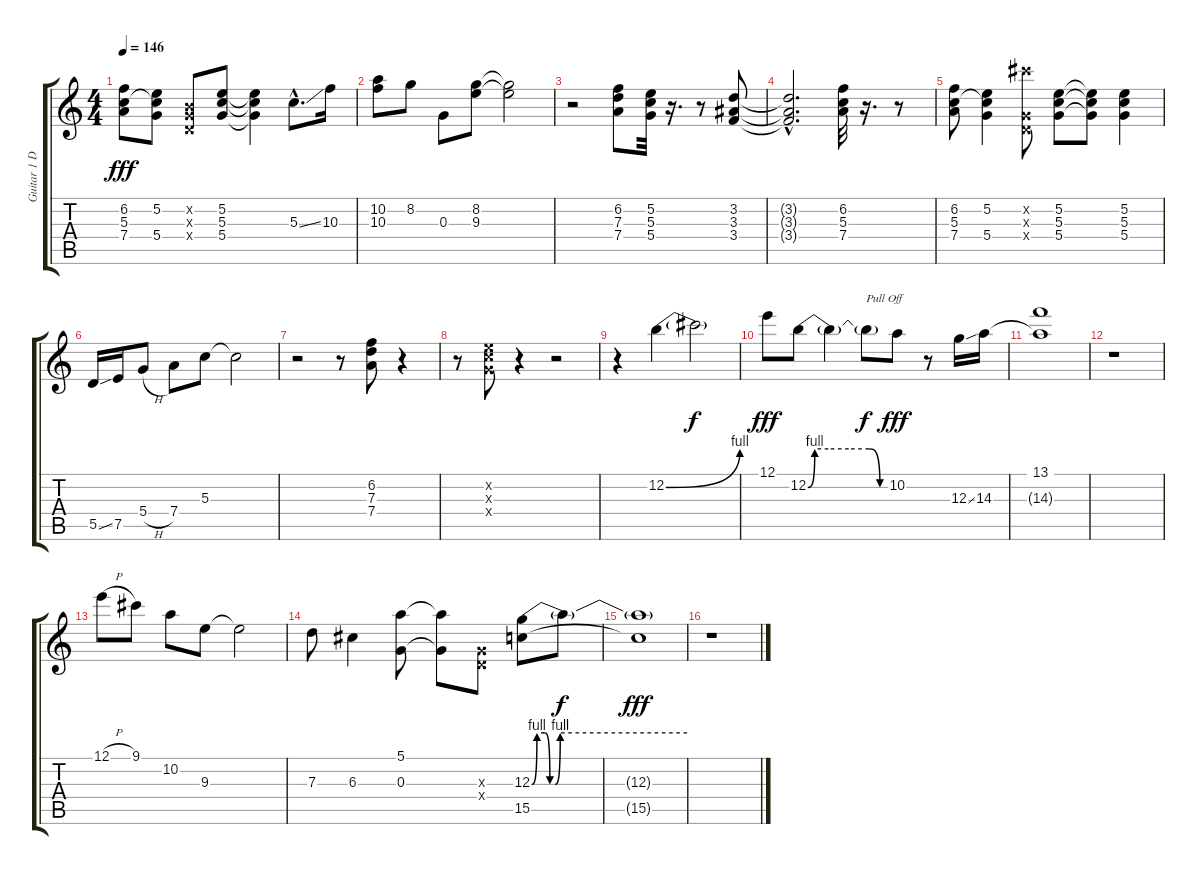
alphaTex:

\track ("Guitar 1 Doubled" "Guitar 1 D") {instrument electricguitarjazz}
\staff {score tabs}
\tuning (E4 B3 G3 D3 A2 E2) {hide}
\ts (4 4)
\tempo 146
\clef g2
\ks c
(6.2 5.3 7.4).8{dy fff} (5.2 5.3{t} 5.4).8 (0.2{x} 0.3{x} 0.4{x}).8 (5.2 5.3 5.4).8 (5.2{t} 5.3{t} 5.4{t}).4 5.3{ss hac}.8{d} 10.3.16 |
(10.2 10.3).8 8.2.8 0.3.8 (8.2 9.3).8 (8.2{t} 9.3{t}).2 |
r.2 (6.2 7.3 7.4).8 (5.2 5.3 5.4).32 r.16{d} r.8 (3.2 3.3 3.4).8 |
(3.2{hac t} 3.3{hac t} 3.4{hac t}).2{d} (6.2 5.3 7.4).32 r.16{d} r.8 |
(6.2 5.3 7.4).8 (5.2 5.3{t} 5.4).4 (14.2{x} 0.3{x} 0.4{x}).8 (5.2 5.3 5.4).8 (5.2{t} 5.3{t} 5.4{t}).8 (5.2 5.3 5.4).4 |
5.5{ss}.16 7.5.16 5.4{h}.8 7.4.8 5.3.8 5.3{t}.2 |
r.2 r.8 (6.2 7.3 7.4).8 r.4 |
r.8 (5.2{x} 5.3{x} 5.4{x}).8 r.4 r.2 |
r.4 12.2{be (bend 0 0 60 4)}.4 12.2{t}.2{dy f} |
12.1.8{dy fff} 12.2{be (custom 0 0 5 4 15 4 30 4 45 4 53 0 60 0)}.8 12.2{t}.4 12.2{t}.8{txt "Pull Off" dy f} 10.2.8{dy fff} r.8 12.3{ss}.16 14.3.16 |
(13.1 14.3{t}).1 |
r.1 |
12.1{h}.8 9.1.8 10.2.8 9.3.8 9.3{t}.2 |
7.3.8 6.3.4 (5.1 0.3).8 (5.1{t} 0.3{t}).8 (0.3{x} 0.4{x}).8 (12.3{be (custom 0 0 2 4 5 4 7 0 9 0 11 4 60 4)} 15.5).8 12.3{t}.8{dy f} |
(12.3{t} 15.5{t}).1{dy fff} |
r.1
